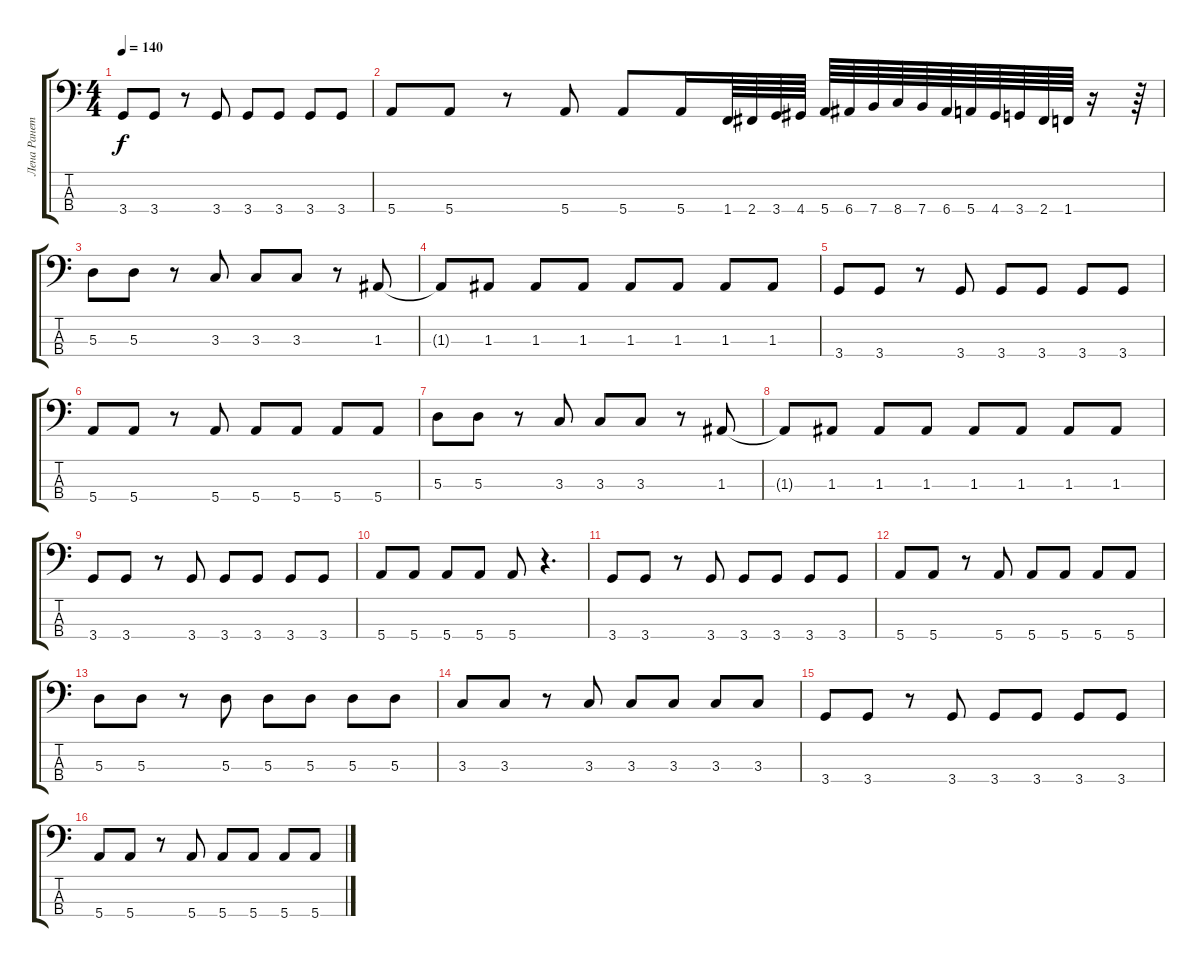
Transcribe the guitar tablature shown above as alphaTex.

\track ("Лена Ранетка" "Лена Ранет") {instrument electricbassfinger}
\staff {score tabs}
\tuning (G2 D2 A1 E1) {hide}
\ts (4 4)
\tempo 140
\clef f4
\ks c
3.4.8{dy f} 3.4.8 r.8 3.4.8 3.4.8 3.4.8 3.4.8 3.4.8 |
5.4.8 5.4.8 r.8 5.4.8 5.4.8 5.4.16 1.4.64 2.4.64 3.4.64 4.4.64 5.4.64 6.4.64 7.4.64 8.4.64 7.4.64 6.4.64 5.4.64 4.4.64 3.4.64 2.4.64 1.4.64 r.16 r.64 |
5.3.8 5.3.8 r.8 3.3.8 3.3.8 3.3.8 r.8 1.3.8 |
1.3{t}.8 1.3.8 1.3.8 1.3.8 1.3.8 1.3.8 1.3.8 1.3.8 |
3.4.8 3.4.8 r.8 3.4.8 3.4.8 3.4.8 3.4.8 3.4.8 |
5.4.8 5.4.8 r.8 5.4.8 5.4.8 5.4.8 5.4.8 5.4.8 |
5.3.8 5.3.8 r.8 3.3.8 3.3.8 3.3.8 r.8 1.3.8 |
1.3{t}.8 1.3.8 1.3.8 1.3.8 1.3.8 1.3.8 1.3.8 1.3.8 |
3.4.8 3.4.8 r.8 3.4.8 3.4.8 3.4.8 3.4.8 3.4.8 |
5.4.8 5.4.8 5.4.8 5.4.8 5.4.8 r.4{d} |
3.4.8 3.4.8 r.8 3.4.8 3.4.8 3.4.8 3.4.8 3.4.8 |
5.4.8 5.4.8 r.8 5.4.8 5.4.8 5.4.8 5.4.8 5.4.8 |
5.3.8 5.3.8 r.8 5.3.8 5.3.8 5.3.8 5.3.8 5.3.8 |
3.3.8 3.3.8 r.8 3.3.8 3.3.8 3.3.8 3.3.8 3.3.8 |
3.4.8 3.4.8 r.8 3.4.8 3.4.8 3.4.8 3.4.8 3.4.8 |
5.4.8 5.4.8 r.8 5.4.8 5.4.8 5.4.8 5.4.8 5.4.8
